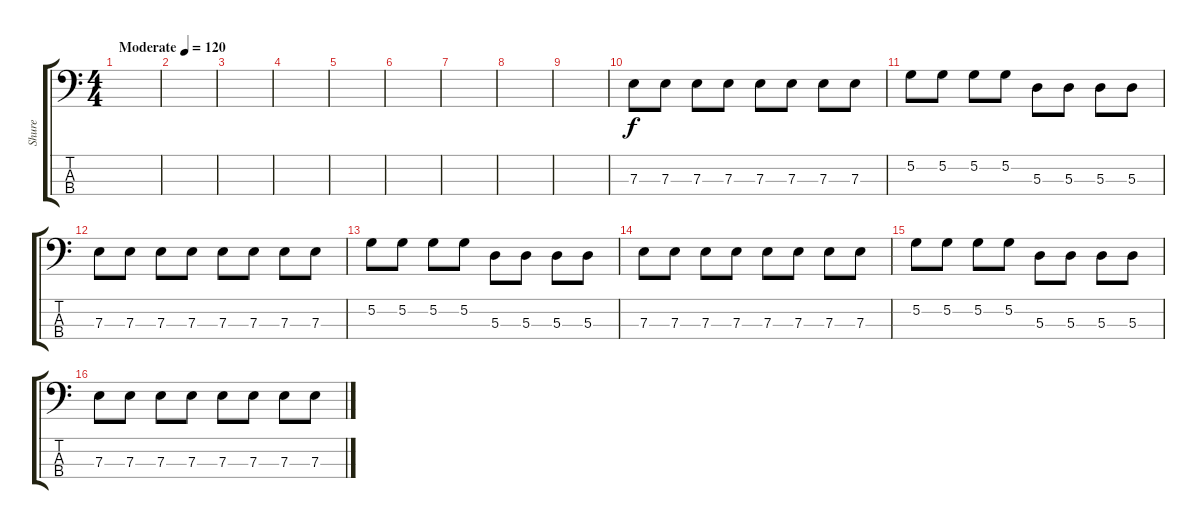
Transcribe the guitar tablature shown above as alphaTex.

\track ("Shure" "Shure") {instrument electricbassfinger}
\staff {score tabs}
\tuning (G2 D2 A1 E1) {hide}
\ts (4 4)
\tempo (120 "Moderate")
\clef f4
\ks c
|
|
|
|
|
|
|
|
|
7.3.8 7.3.8 7.3.8 7.3.8 7.3.8 7.3.8 7.3.8 7.3.8 |
5.2.8 5.2.8 5.2.8 5.2.8 5.3.8 5.3.8 5.3.8 5.3.8 |
7.3.8 7.3.8 7.3.8 7.3.8 7.3.8 7.3.8 7.3.8 7.3.8 |
5.2.8 5.2.8 5.2.8 5.2.8 5.3.8 5.3.8 5.3.8 5.3.8 |
7.3.8 7.3.8 7.3.8 7.3.8 7.3.8 7.3.8 7.3.8 7.3.8 |
5.2.8 5.2.8 5.2.8 5.2.8 5.3.8 5.3.8 5.3.8 5.3.8 |
7.3.8 7.3.8 7.3.8 7.3.8 7.3.8 7.3.8 7.3.8 7.3.8
